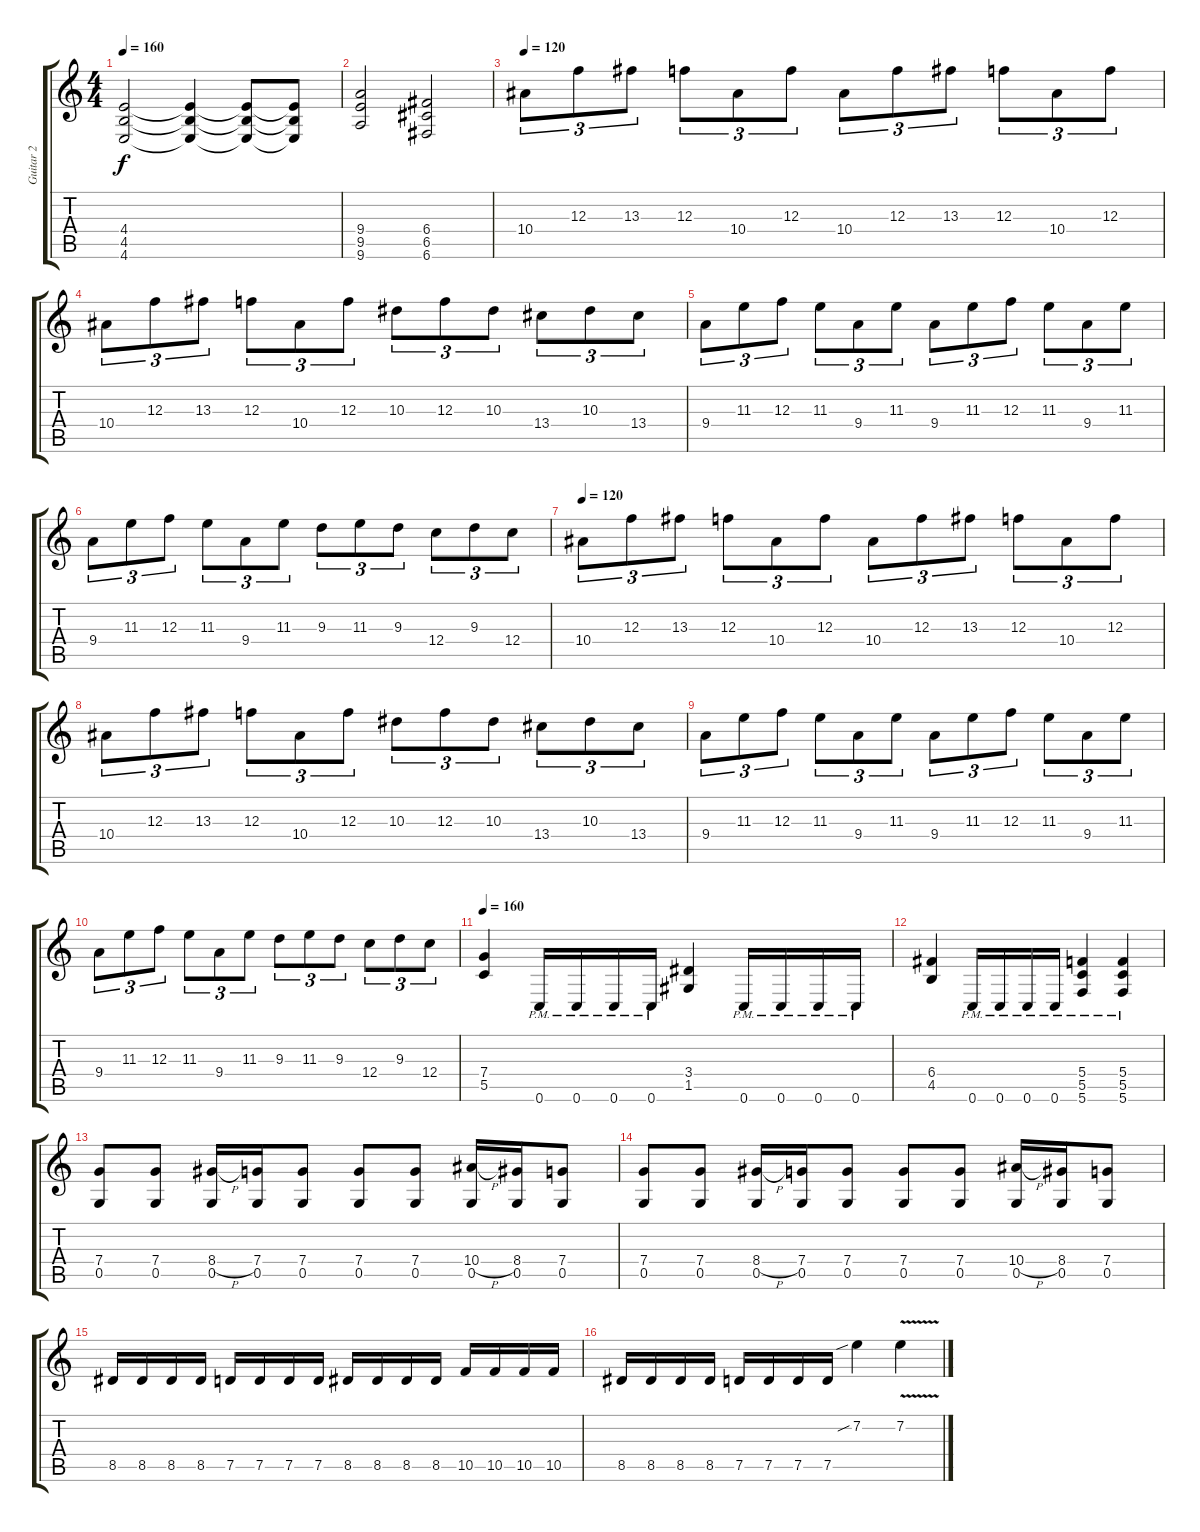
\track ("Guitar 2" "Guitar 2") {instrument overdrivenguitar}
\staff {score tabs}
\tuning (D4 A3 F3 C3 G2 C2) {hide}
\ts (4 4)
\tempo 160
\clef g2
\ks c
(4.4 4.5 4.6).2{dy f} (4.4{t} 4.5{t} 4.6{t}).4 (4.4{t} 4.5{t} 4.6{t}).8 (4.4{t} 4.5{t} 4.6{t}).8 |
(9.4 9.5 9.6).2 (6.4 6.5 6.6).2 |
\tempo 120
10.4.8{tu (3 2)} 12.3.8{tu (3 2)} 13.3.8{tu (3 2)} 12.3.8{tu (3 2)} 10.4.8{tu (3 2)} 12.3.8{tu (3 2)} 10.4.8{tu (3 2)} 12.3.8{tu (3 2)} 13.3.8{tu (3 2)} 12.3.8{tu (3 2)} 10.4.8{tu (3 2)} 12.3.8{tu (3 2)} |
10.4.8{tu (3 2)} 12.3.8{tu (3 2)} 13.3.8{tu (3 2)} 12.3.8{tu (3 2)} 10.4.8{tu (3 2)} 12.3.8{tu (3 2)} 10.3.8{tu (3 2)} 12.3.8{tu (3 2)} 10.3.8{tu (3 2)} 13.4.8{tu (3 2)} 10.3.8{tu (3 2)} 13.4.8{tu (3 2)} |
9.4.8{tu (3 2)} 11.3.8{tu (3 2)} 12.3.8{tu (3 2)} 11.3.8{tu (3 2)} 9.4.8{tu (3 2)} 11.3.8{tu (3 2)} 9.4.8{tu (3 2)} 11.3.8{tu (3 2)} 12.3.8{tu (3 2)} 11.3.8{tu (3 2)} 9.4.8{tu (3 2)} 11.3.8{tu (3 2)} |
9.4.8{tu (3 2)} 11.3.8{tu (3 2)} 12.3.8{tu (3 2)} 11.3.8{tu (3 2)} 9.4.8{tu (3 2)} 11.3.8{tu (3 2)} 9.3.8{tu (3 2)} 11.3.8{tu (3 2)} 9.3.8{tu (3 2)} 12.4.8{tu (3 2)} 9.3.8{tu (3 2)} 12.4.8{tu (3 2)} |
\tempo 120
10.4.8{tu (3 2)} 12.3.8{tu (3 2)} 13.3.8{tu (3 2)} 12.3.8{tu (3 2)} 10.4.8{tu (3 2)} 12.3.8{tu (3 2)} 10.4.8{tu (3 2)} 12.3.8{tu (3 2)} 13.3.8{tu (3 2)} 12.3.8{tu (3 2)} 10.4.8{tu (3 2)} 12.3.8{tu (3 2)} |
10.4.8{tu (3 2)} 12.3.8{tu (3 2)} 13.3.8{tu (3 2)} 12.3.8{tu (3 2)} 10.4.8{tu (3 2)} 12.3.8{tu (3 2)} 10.3.8{tu (3 2)} 12.3.8{tu (3 2)} 10.3.8{tu (3 2)} 13.4.8{tu (3 2)} 10.3.8{tu (3 2)} 13.4.8{tu (3 2)} |
9.4.8{tu (3 2)} 11.3.8{tu (3 2)} 12.3.8{tu (3 2)} 11.3.8{tu (3 2)} 9.4.8{tu (3 2)} 11.3.8{tu (3 2)} 9.4.8{tu (3 2)} 11.3.8{tu (3 2)} 12.3.8{tu (3 2)} 11.3.8{tu (3 2)} 9.4.8{tu (3 2)} 11.3.8{tu (3 2)} |
9.4.8{tu (3 2)} 11.3.8{tu (3 2)} 12.3.8{tu (3 2)} 11.3.8{tu (3 2)} 9.4.8{tu (3 2)} 11.3.8{tu (3 2)} 9.3.8{tu (3 2)} 11.3.8{tu (3 2)} 9.3.8{tu (3 2)} 12.4.8{tu (3 2)} 9.3.8{tu (3 2)} 12.4.8{tu (3 2)} |
\tempo 160
(7.4 5.5).4 0.6{pm}.16 0.6{pm}.16 0.6{pm}.16 0.6{pm}.16 (3.4 1.5).4 0.6{pm}.16 0.6{pm}.16 0.6{pm}.16 0.6{pm}.16 |
(6.4 4.5).4 0.6{pm}.16 0.6{pm}.16 0.6{pm}.16 0.6{pm}.16 (5.4{pm} 5.5{pm} 5.6{pm}).4 (5.4{pm} 5.5{pm} 5.6{pm}).4 |
(7.4 0.5).8 (7.4 0.5).8 (8.4{h} 0.5).16 (7.4 0.5).16 (7.4 0.5).8 (7.4 0.5).8 (7.4 0.5).8 (10.4{h} 0.5).16 (8.4 0.5).16 (7.4 0.5).8 |
(7.4 0.5).8 (7.4 0.5).8 (8.4{h} 0.5).16 (7.4 0.5).16 (7.4 0.5).8 (7.4 0.5).8 (7.4 0.5).8 (10.4{h} 0.5).16 (8.4 0.5).16 (7.4 0.5).8 |
8.5.16 8.5.16 8.5.16 8.5.16 7.5.16 7.5.16 7.5.16 7.5.16 8.5.16 8.5.16 8.5.16 8.5.16 10.5.16 10.5.16 10.5.16 10.5.16 |
8.5.16 8.5.16 8.5.16 8.5.16 7.5.16 7.5.16 7.5.16 7.5.16 7.2{sib}.4 7.2{v}.4
